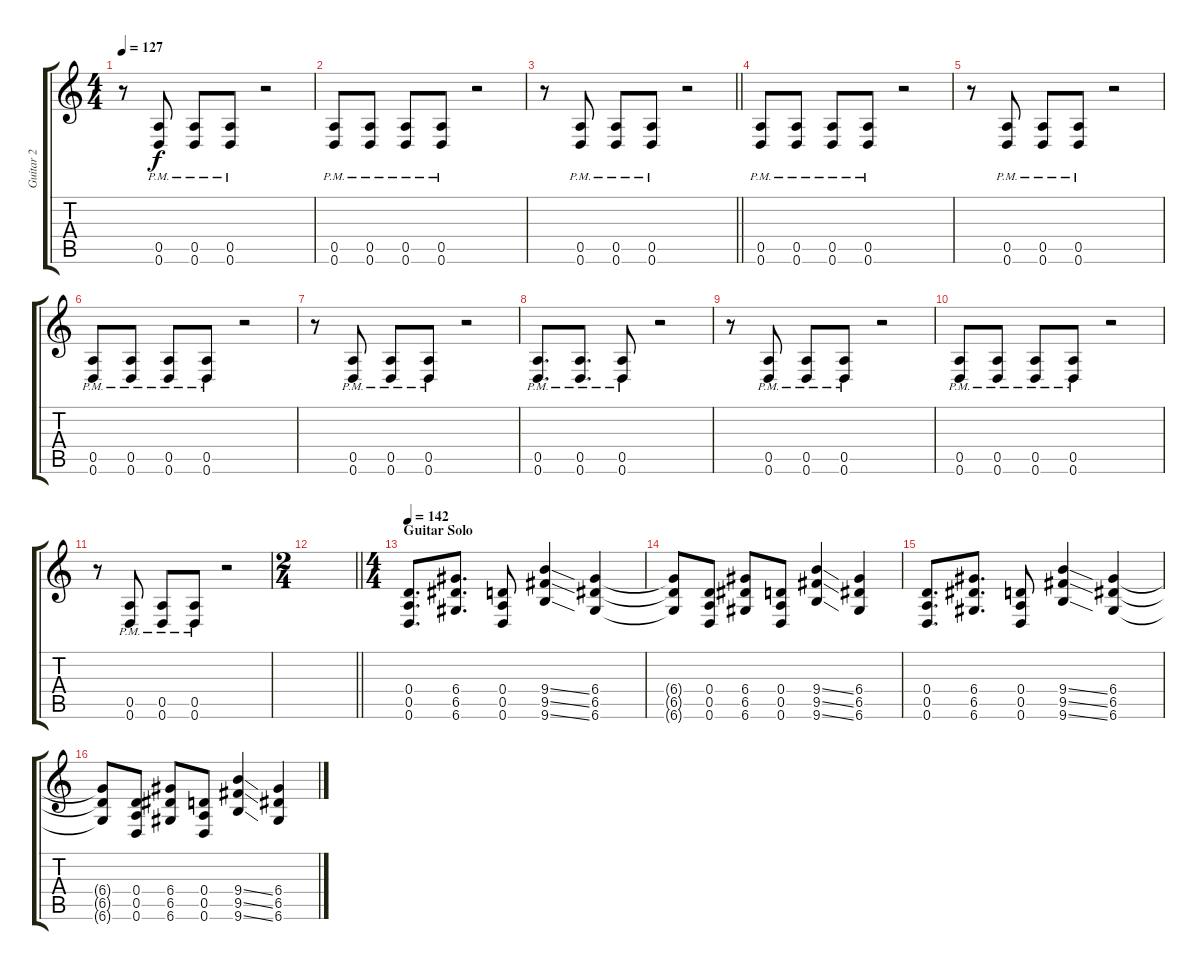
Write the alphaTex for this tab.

\track ("Guitar 2" "Guitar 2") {instrument electricguitarjazz}
\staff {score tabs}
\tuning (E4 B3 G3 D3 A2 D2) {hide}
\ts (4 4)
\tempo 127
\clef g2
\ks c
r.8{dy f} (0.5{pm} 0.6{pm}).8 (0.5{pm} 0.6{pm}).8 (0.5{pm} 0.6{pm}).8 r.2 |
(0.5{pm} 0.6{pm}).8 (0.5{pm} 0.6{pm}).8 (0.5{pm} 0.6{pm}).8 (0.5{pm} 0.6{pm}).8 r.2 |
\barLineRight lightlight
r.8 (0.5{pm} 0.6{pm}).8 (0.5{pm} 0.6{pm}).8 (0.5{pm} 0.6{pm}).8 r.2 |
\section ("" "")
(0.5{pm} 0.6{pm}).8 (0.5{pm} 0.6{pm}).8 (0.5{pm} 0.6{pm}).8 (0.5{pm} 0.6{pm}).8 r.2 |
r.8 (0.5{pm} 0.6{pm}).8 (0.5{pm} 0.6{pm}).8 (0.5{pm} 0.6{pm}).8 r.2 |
(0.5{pm} 0.6{pm}).8 (0.5{pm} 0.6{pm}).8 (0.5{pm} 0.6{pm}).8 (0.5{pm} 0.6{pm}).8 r.2 |
r.8 (0.5{pm} 0.6{pm}).8 (0.5{pm} 0.6{pm}).8 (0.5{pm} 0.6{pm}).8 r.2 |
(0.5{pm} 0.6{pm}).8{d} (0.5{pm} 0.6{pm}).8{d} (0.5{pm} 0.6{pm}).8 r.2 |
r.8 (0.5{pm} 0.6{pm}).8 (0.5{pm} 0.6{pm}).8 (0.5{pm} 0.6{pm}).8 r.2 |
(0.5{pm} 0.6{pm}).8 (0.5{pm} 0.6{pm}).8 (0.5{pm} 0.6{pm}).8 (0.5{pm} 0.6{pm}).8 r.2 |
r.8 (0.5{pm} 0.6{pm}).8 (0.5{pm} 0.6{pm}).8 (0.5{pm} 0.6{pm}).8 r.2 |
\ts (2 4)
\barLineRight lightlight
|
\ts (4 4)
\section ("" "Guitar Solo")
\tempo 142
(0.4 0.5 0.6).8{d} (6.4 6.5 6.6).8{d} (0.4 0.5 0.6).8 (9.4{ss} 9.5{ss} 9.6{ss}).4 (6.4 6.5 6.6).4 |
(6.4{t} 6.5{t} 6.6{t}).8 (0.4 0.5 0.6).8 (6.4 6.5 6.6).8 (0.4 0.5 0.6).8 (9.4{ss} 9.5{ss} 9.6{ss}).4 (6.4 6.5 6.6).4 |
(0.4 0.5 0.6).8{d} (6.4 6.5 6.6).8{d} (0.4 0.5 0.6).8 (9.4{ss} 9.5{ss} 9.6{ss}).4 (6.4 6.5 6.6).4 |
(6.4{t} 6.5{t} 6.6{t}).8 (0.4 0.5 0.6).8 (6.4 6.5 6.6).8 (0.4 0.5 0.6).8 (9.4{ss} 9.5{ss} 9.6{ss}).4 (6.4 6.5 6.6).4
